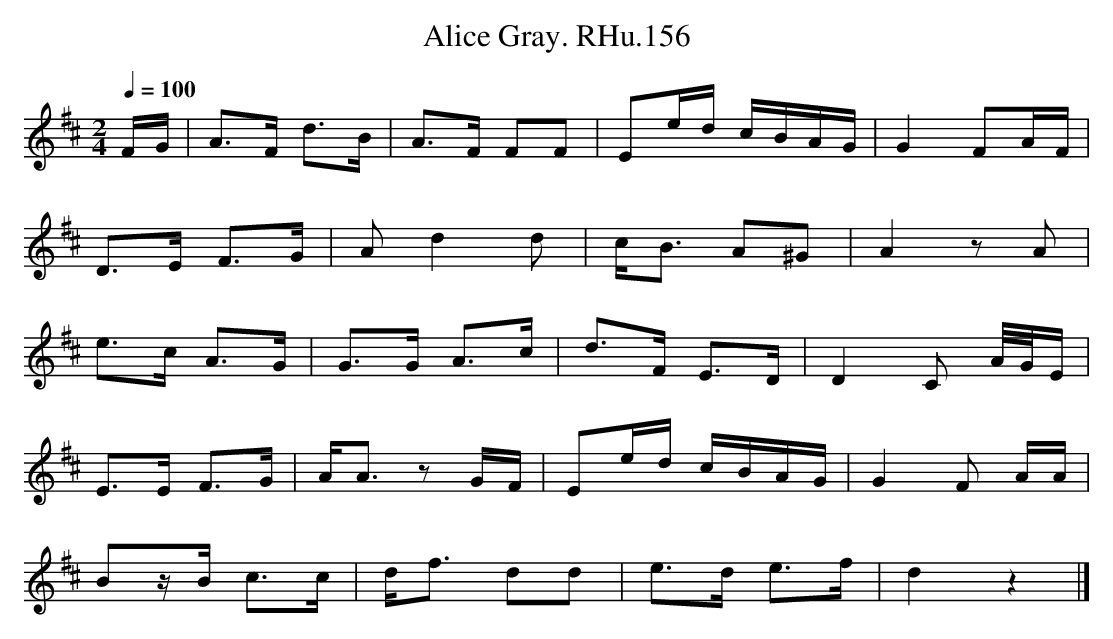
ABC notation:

X:1
T:Alice Gray. RHu.156
L:1/8
M:2/4
Q:1/4=100
K:D
F/G/|A>F d>B|A>F FF|Ee/d/ c/B/A/G/|G2FA/F/|!
D>E F>G|Ad2d|c<B A^G|A2zA|!
e>c A>G|G>G A>c|d>F E>D|D2C A/4G/4E/|!
E>E F>G|A<A zG/F/|Ee/d/ c/B/A/G/|G2F A/A/|!
Bz/B/ c>c|d<f dd|e>d e>f|d2z2|]
